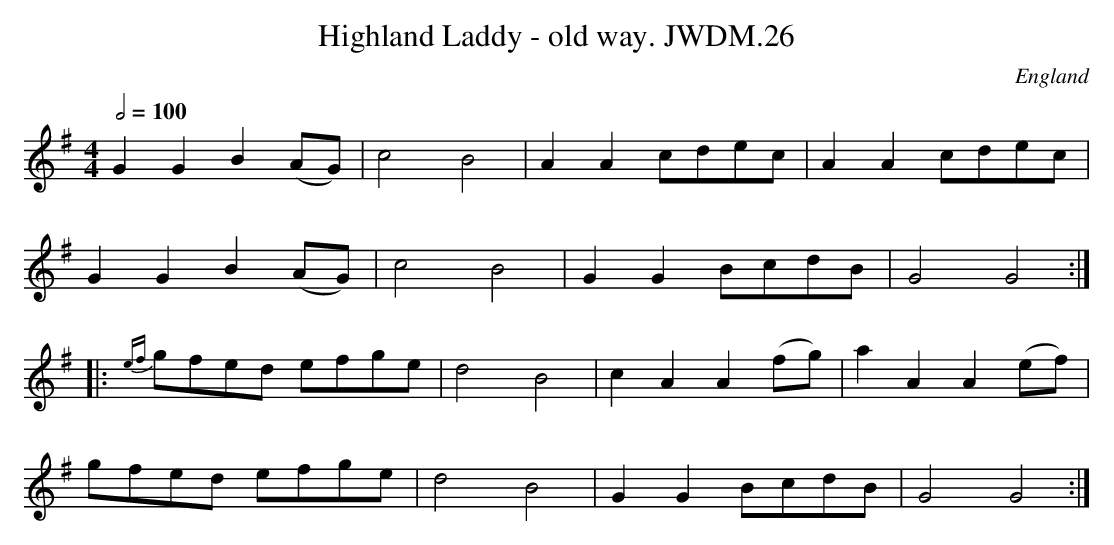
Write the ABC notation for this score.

X:1
T:Highland Laddy - old way. JWDM.26
L:1/4
M:4/4
O:England
Q:1/2=100
K:G
GGB  (A/G/)|c2B2|AAc/d/e/c/|AA c/d/e/c/|!
GGB (A/G/)|c2B2|GG B/c/d/B/|G2G2:|!
|:{ef}g/f/e/d/ e/f/g/e/|d2B2|cAA (f/g/)|aAA (e/f/)|!
g/f/e/d/ e/f/g/e/|d2B2|GG B/c/d/B/|G2G2:|
